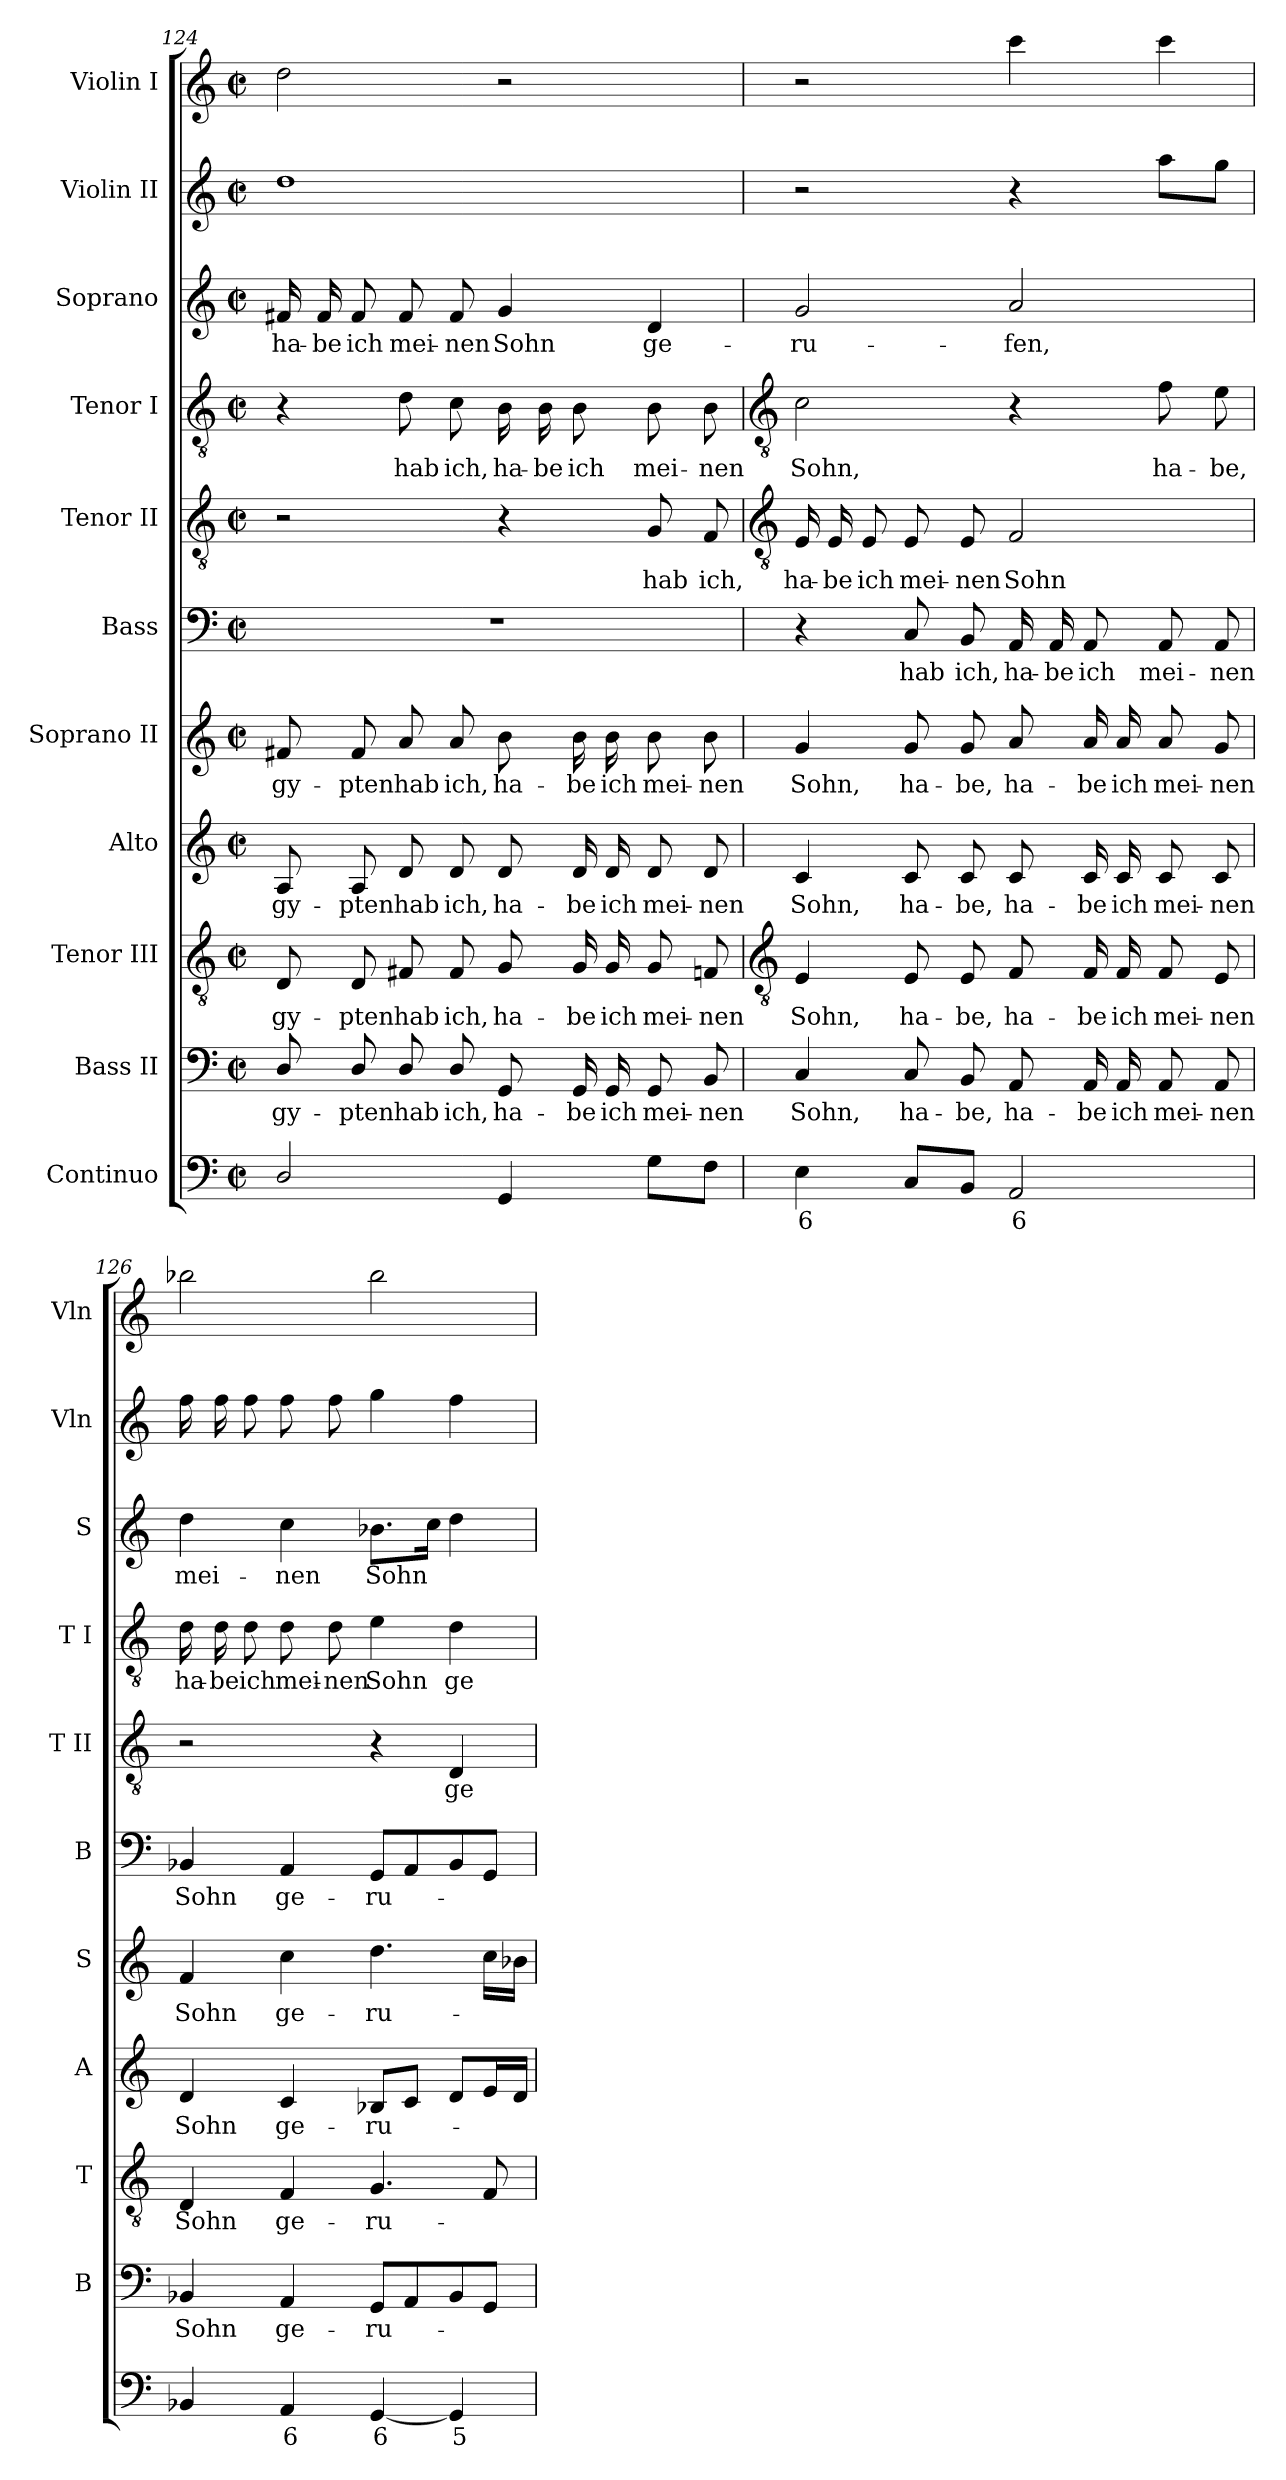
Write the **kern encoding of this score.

**kern	**text	**kern	**text	**kern	**text	**kern	**text	**kern	**text	**kern	**text	**kern	**text	**kern	**text	**kern	**text	**kern	**kern
*part11	*part11	*part10	*part10	*part9	*part9	*part8	*part8	*part7	*part7	*part6	*part6	*part5	*part5	*part4	*part4	*part3	*part3	*part2	*part1
*staff11	*staff11	*staff10	*staff10	*staff9	*staff9	*staff8	*staff8	*staff7	*staff7	*staff6	*staff6	*staff5	*staff5	*staff4	*staff4	*staff3	*staff3	*staff2	*staff1
*I"Continuo	*	*I"Bass II	*	*I"Tenor III	*	*I"Alto	*	*I"Soprano II	*	*I"Bass	*	*I"Tenor II	*	*I"Tenor I	*	*I"Soprano	*	*I"Violin II	*I"Violin I
*	*	*I'B	*	*I'T	*	*I'A	*	*I'S	*	*I'B	*	*I'T II	*	*I'T I	*	*I'S	*	*I'Vln	*I'Vln
*clefF4	*	*clefF4	*	*clefGv2	*	*clefG2	*	*clefG2	*	*clefF4	*	*clefGv2	*	*clefGv2	*	*clefG2	*	*clefG2	*clefG2
*k[]	*	*k[]	*	*k[]	*	*k[]	*	*k[]	*	*k[]	*	*k[]	*	*k[]	*	*k[]	*	*k[]	*k[]
*C:	*	*C:	*	*C:	*	*C:	*	*C:	*	*C:	*	*C:	*	*C:	*	*C:	*	*C:	*C:
*M2/2	*	*M2/2	*	*M2/2	*	*M2/2	*	*M2/2	*	*M2/2	*	*M2/2	*	*M2/2	*	*M2/2	*	*M2/2	*M2/2
*met(c|)	*	*met(c|)	*	*met(c|)	*	*met(c|)	*	*met(c|)	*	*met(c|)	*	*met(c|)	*	*met(c|)	*	*met(c|)	*	*met(c|)	*met(c|)
=124	=124	=124	=124	=124	=124	=124	=124	=124	=124	=124	=124	=124	=124	=124	=124	=124	=124	=124	=124
!	!	!	!LO:LY:b	!	!LO:LY:b	!	!LO:LY:b	!	!LO:LY:b	!	!	!	!	!	!	!	!LO:LY:b	!	!
2D/	.	8D/	-gy-	8D	-gy-	8A	-gy-	8f#X	-gy-	1r	.	2r	.	4r	.	16f#X	ha-	1dd	2dd
!	!	!	!	!	!	!	!	!	!	!	!	!	!	!	!	!	!LO:LY:b	!	!
.	.	.	.	.	.	.	.	.	.	.	.	.	.	.	.	16f#	-be	.	.
!	!	!	!LO:LY:b	!	!LO:LY:b	!	!LO:LY:b	!	!LO:LY:b	!	!	!	!	!	!	!	!LO:LY:b	!	!
.	.	8D/	-pten	8D	-pten	8A	-pten	8f#	-pten	.	.	.	.	.	.	8f#	ich	.	.
!	!	!	!LO:LY:b	!	!LO:LY:b	!	!LO:LY:b	!	!LO:LY:b	!	!	!	!	!	!LO:LY:b	!	!LO:LY:b	!	!
.	.	8D/	hab	8F#X	hab	8d	hab	8a	hab	.	.	.	.	8d	hab	8f#	mei-	.	.
!	!	!	!LO:LY:b	!	!LO:LY:b	!	!LO:LY:b	!	!LO:LY:b	!	!	!	!	!	!LO:LY:b	!	!LO:LY:b	!	!
.	.	8D/	ich,	8F#	ich,	8d	ich,	8a	ich,	.	.	.	.	8c	ich,	8f#	-nen	.	.
!	!	!	!LO:LY:b	!	!LO:LY:b	!	!LO:LY:b	!	!LO:LY:b	!	!	!	!	!	!LO:LY:b	!	!LO:LY:b	!	!
4GG	.	8GG	ha-	8G	ha-	8d	ha-	8b	ha-	.	.	4r	.	16B	ha-	4g	Sohn	.	2r
!	!	!	!	!	!	!	!	!	!	!	!	!	!	!	!LO:LY:b	!	!	!	!
.	.	.	.	.	.	.	.	.	.	.	.	.	.	16B	-be	.	.	.	.
!	!	!	!LO:LY:b	!	!LO:LY:b	!	!LO:LY:b	!	!LO:LY:b	!	!	!	!	!	!LO:LY:b	!	!	!	!
.	.	16GG	-be	16G	-be	16d	-be	16b	-be	.	.	.	.	8B	ich	.	.	.	.
!	!	!	!LO:LY:b	!	!LO:LY:b	!	!LO:LY:b	!	!LO:LY:b	!	!	!	!	!	!	!	!	!	!
.	.	16GG	ich	16G	ich	16d	ich	16b	ich	.	.	.	.	.	.	.	.	.	.
!	!	!	!LO:LY:b	!	!LO:LY:b	!	!LO:LY:b	!	!LO:LY:b	!	!	!	!LO:LY:b	!	!LO:LY:b	!	!LO:LY:b	!	!
8GL	.	8GG	mei-	8G	mei-	8d	mei-	8b	mei-	.	.	8G	hab	8B	mei-	4d	ge-	.	.
!	!	!	!LO:LY:b	!	!LO:LY:b	!	!LO:LY:b	!	!LO:LY:b	!	!	!	!LO:LY:b	!	!LO:LY:b	!	!	!	!
8FJ	.	8BB	-nen	8Fn	-nen	8d	-nen	8b	-nen	.	.	8F	ich,	8B	-nen	.	.	.	.
!!LO:LB:g=z
=125	=125	=125	=125	=125	=125	=125	=125	=125	=125	=125	=125	=125	=125	=125	=125	=125	=125	=125	=125
*	*	*	*	*clefGv2	*	*	*	*	*	*	*	*clefGv2	*	*clefGv2	*	*	*	*	*
!	!LO:LY:b	!	!LO:LY:b	!	!LO:LY:b	!	!LO:LY:b	!	!LO:LY:b	!	!	!	!LO:LY:b	!	!LO:LY:b	!	!LO:LY:b	!	!
4E	6	4C	Sohn,	4E	Sohn,	4c	Sohn,	4g	Sohn,	4r	.	16E	ha-	2c	Sohn,	2g	-ru-	2r	2r
!	!	!	!	!	!	!	!	!	!	!	!	!	!LO:LY:b	!	!	!	!	!	!
.	.	.	.	.	.	.	.	.	.	.	.	16E	-be	.	.	.	.	.	.
!	!	!	!	!	!	!	!	!	!	!	!	!	!LO:LY:b	!	!	!	!	!	!
.	.	.	.	.	.	.	.	.	.	.	.	8E	ich	.	.	.	.	.	.
!	!	!	!LO:LY:b	!	!LO:LY:b	!	!LO:LY:b	!	!LO:LY:b	!	!LO:LY:b	!	!LO:LY:b	!	!	!	!	!	!
8CL	.	8C	ha-	8E	ha-	8c	ha-	8g	ha-	8C	hab	8E	mei-	.	.	.	.	.	.
!	!	!	!LO:LY:b	!	!LO:LY:b	!	!LO:LY:b	!	!LO:LY:b	!	!LO:LY:b	!	!LO:LY:b	!	!	!	!	!	!
8BBJ	.	8BB	-be,	8E	-be,	8c	-be,	8g	-be,	8BB	ich,	8E	-nen	.	.	.	.	.	.
!	!LO:LY:b	!	!LO:LY:b	!	!LO:LY:b	!	!LO:LY:b	!	!LO:LY:b	!	!LO:LY:b	!	!LO:LY:b	!	!	!	!LO:LY:b	!	!
2AA	6	8AA	ha-	8F	ha-	8c	ha-	8a	ha-	16AA	ha-	2F	Sohn	4r	.	2a	-fen,	4r	4ccc
!	!	!	!	!	!	!	!	!	!	!	!LO:LY:b	!	!	!	!	!	!	!	!
.	.	.	.	.	.	.	.	.	.	16AA	-be	.	.	.	.	.	.	.	.
!	!	!	!LO:LY:b	!	!LO:LY:b	!	!LO:LY:b	!	!LO:LY:b	!	!LO:LY:b	!	!	!	!	!	!	!	!
.	.	16AA	-be	16F	-be	16c	-be	16a	-be	8AA	ich	.	.	.	.	.	.	.	.
!	!	!	!LO:LY:b	!	!LO:LY:b	!	!LO:LY:b	!	!LO:LY:b	!	!	!	!	!	!	!	!	!	!
.	.	16AA	ich	16F	ich	16c	ich	16a	ich	.	.	.	.	.	.	.	.	.	.
!	!	!	!LO:LY:b	!	!LO:LY:b	!	!LO:LY:b	!	!LO:LY:b	!	!LO:LY:b	!	!	!	!LO:LY:b	!	!	!	!
.	.	8AA	mei-	8F	mei-	8c	mei-	8a	mei-	8AA	mei-	.	.	8f	ha-	.	.	8aaL	4ccc
!	!	!	!LO:LY:b	!	!LO:LY:b	!	!LO:LY:b	!	!LO:LY:b	!	!LO:LY:b	!	!	!	!LO:LY:b	!	!	!	!
.	.	8AA	-nen	8E	-nen	8c	-nen	8g	-nen	8AA	-nen	.	.	8e	-be,	.	.	8ggJ	.
=126	=126	=126	=126	=126	=126	=126	=126	=126	=126	=126	=126	=126	=126	=126	=126	=126	=126	=126	=126
!	!	!	!LO:LY:b	!	!LO:LY:b	!	!LO:LY:b	!	!LO:LY:b	!	!LO:LY:b	!	!	!	!LO:LY:b	!	!LO:LY:b	!	!
4BB-X	.	4BB-X	Sohn	4D	Sohn	4d	Sohn	4f	Sohn	4BB-X	Sohn	2r	.	16d	ha-	4dd	mei-	16ffLL	2bb-X
!	!	!	!	!	!	!	!	!	!	!	!	!	!	!	!LO:LY:b	!	!	!	!
.	.	.	.	.	.	.	.	.	.	.	.	.	.	16d	-be	.	.	16ff	.
!	!	!	!	!	!	!	!	!	!	!	!	!	!	!	!LO:LY:b	!	!	!	!
.	.	.	.	.	.	.	.	.	.	.	.	.	.	8d	ich	.	.	8ffJ	.
!	!LO:LY:b	!	!LO:LY:b	!	!LO:LY:b	!	!LO:LY:b	!	!LO:LY:b	!	!LO:LY:b	!	!	!	!LO:LY:b	!	!LO:LY:b	!	!
4AA	6	4AA	ge-	4F	ge-	4c	ge-	4cc	ge-	4AA	ge-	.	.	8d	mei-	4cc	-nen	8ffL	.
!	!	!	!	!	!	!	!	!	!	!	!	!	!	!	!LO:LY:b	!	!	!	!
.	.	.	.	.	.	.	.	.	.	.	.	.	.	8d	-nen	.	.	8ffJ	.
!	!LO:LY:b	!	!LO:LY:b	!	!LO:LY:b	!	!LO:LY:b	!	!LO:LY:b	!	!LO:LY:b	!	!	!	!LO:LY:b	!	!LO:LY:b	!	!
[4GG	6	8GGL	-ru-	4.G	-ru-	8B-XL	-ru-	4.dd	-ru-	8GGL	-ru-	4r	.	4e	Sohn	8.b-XL	Sohn	4gg	2bb-
.	.	8AA	.	.	.	8cJ	.	.	.	8AA	.	.	.	.	.	.	.	.	.
.	.	.	.	.	.	.	.	.	.	.	.	.	.	.	.	16ccJ	.	.	.
!	!LO:LY:b	!	!	!	!	!	!	!	!	!	!	!	!LO:LY:b	!	!LO:LY:b	!	!	!	!
4GG]	5	8BB-	.	.	.	8dL	.	.	.	8BB-	.	4D	ge-	4d	ge-	4dd	.	4ff	.
.	.	8GGJ	.	8F	.	16eL	.	16ccLL	.	8GGJ	.	.	.	.	.	.	.	.	.
.	.	.	.	.	.	16dJJ	.	16b-XJJ	.	.	.	.	.	.	.	.	.	.	.
=	=	=	=	=	=	=	=	=	=	=	=	=	=	=	=	=	=	=	=
*-	*-	*-	*-	*-	*-	*-	*-	*-	*-	*-	*-	*-	*-	*-	*-	*-	*-	*-	*-
